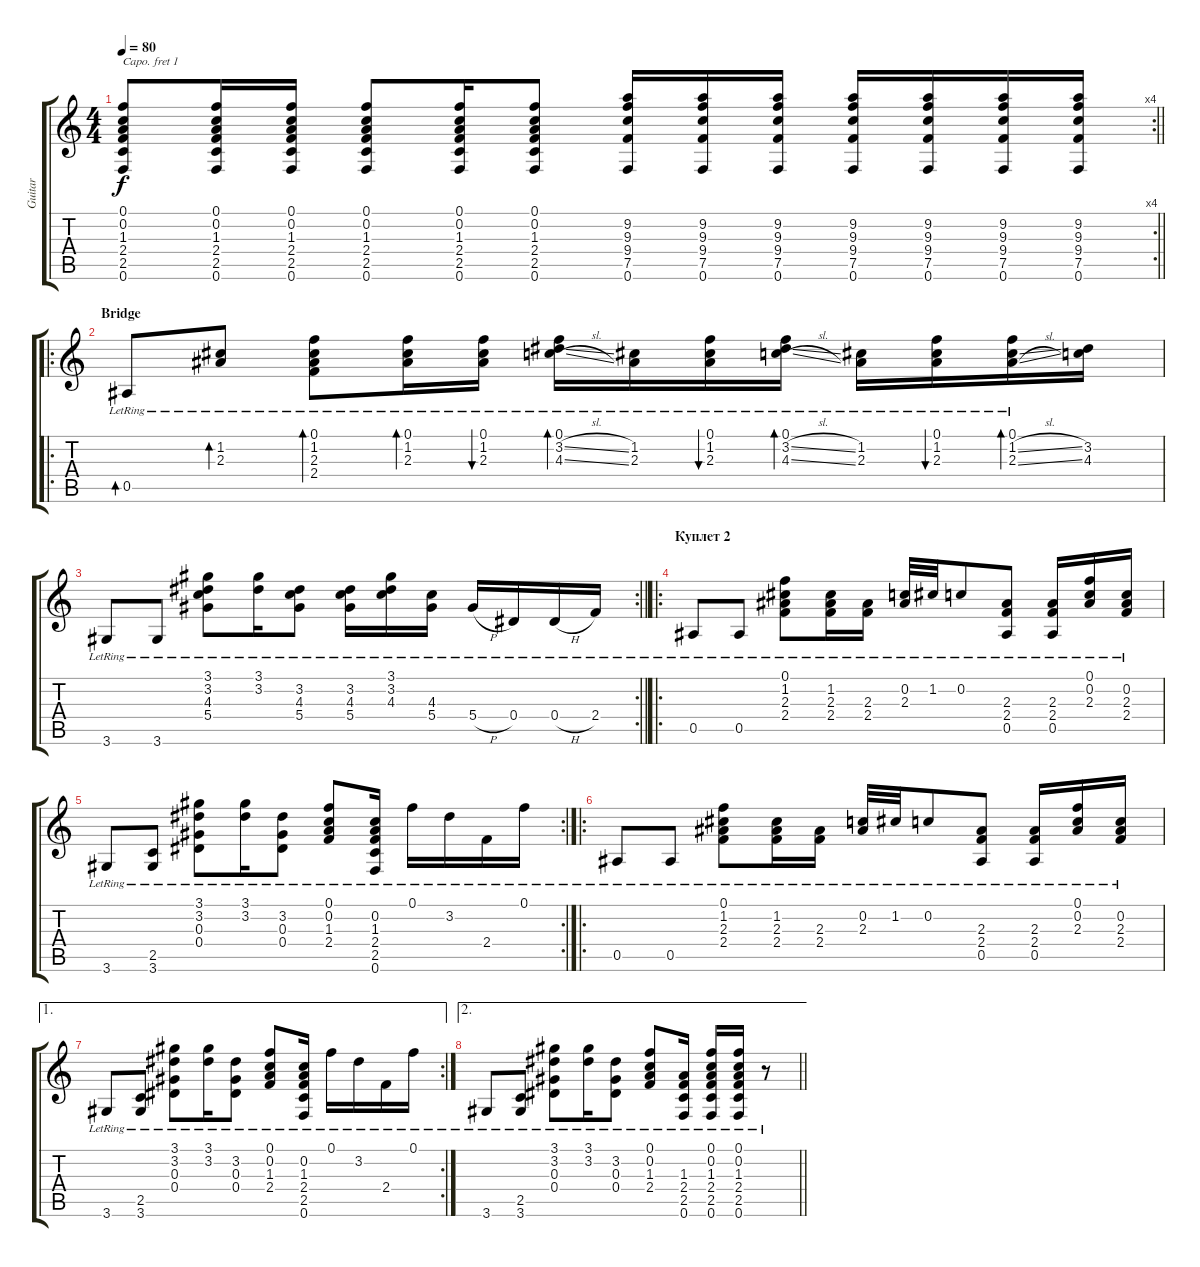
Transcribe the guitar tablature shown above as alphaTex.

\track ("Guitar" "Guitar") {instrument acousticguitarsteel}
\staff {score tabs}
\capo 1
\tuning (E4 B3 G3 D3 A2 E2) {hide}
\rc 4
\ts (4 4)
\tempo 80
\clef g2
\barLineRight lightlight
\ks c
(0.1 0.2 1.3 2.4 2.5 0.6).8{dy f} (0.1 0.2 1.3 2.4 2.5 0.6).16 (0.1 0.2 1.3 2.4 2.5 0.6).16 (0.1 0.2 1.3 2.4 2.5 0.6).8 (0.1 0.2 1.3 2.4 2.5 0.6).16 (0.1 0.2 1.3 2.4 2.5 0.6).8 (9.2 9.3 9.4 7.5 0.6).16 (9.2 9.3 9.4 7.5 0.6).16 (9.2 9.3 9.4 7.5 0.6).16 (9.2 9.3 9.4 7.5 0.6).16 (9.2 9.3 9.4 7.5 0.6).16 (9.2 9.3 9.4 7.5 0.6).16 (9.2 9.3 9.4 7.5 0.6).16 |
\ro
\section ("" "Bridge")
0.5{lr}.8{bd 30} (1.2{lr} 2.3{lr}).8{bd 30} (0.1{lr} 1.2{lr} 2.3{lr} 2.4{lr}).8{bd 30} (0.1{lr} 1.2{lr} 2.3{lr}).16{bd 30} (0.1{lr} 1.2{lr} 2.3{lr}).16{bu 30} (0.1{lr} 3.2{sl lr} 4.3{sl lr}).16{bd 30} (1.2{lr} 2.3{lr}).16 (0.1{lr} 1.2{lr} 2.3{lr}).16{bu 30} (0.1{lr} 3.2{sl lr} 4.3{sl lr}).16{bd 30} (1.2{lr} 2.3{lr}).16 (0.1{lr} 1.2{lr} 2.3{lr}).16{bu 30} (0.1 1.2{sl lr} 2.3{sl lr}).16{bd 30} (3.2 4.3).16 |
\rc 2
\barLineRight lightlight
3.6{lr}.8 3.6{lr}.8 (3.1{lr} 3.2{lr} 4.3{lr} 5.4{lr}).8 (3.1{lr} 3.2{lr}).16 (3.2{lr} 4.3{lr} 5.4{lr}).8 (3.2{lr} 4.3{lr} 5.4{lr}).16 (3.1{lr} 3.2{lr} 4.3{lr}).16 (4.3{lr} 5.4{lr}).16 5.4{h lr}.16 0.4{lr}.16 0.4{h lr}.16 2.4{lr}.16 |
\ro
\section ("" "Куплет 2")
0.5{lr}.8 0.5{lr}.8 (0.1{lr} 1.2{lr} 2.3{lr} 2.4{lr}).8 (1.2{lr} 2.3{lr} 2.4{lr}).16 (2.3{lr} 2.4{lr}).16 (0.2{lr} 2.3{lr}).32 1.2{lr}.32 0.2{lr}.8 (2.3{lr} 2.4{lr} 0.5{lr}).8 (2.3{lr} 2.4{lr} 0.5{lr}).16 (0.1{lr} 0.2{lr} 2.3{lr}).16 (0.2{lr} 2.3{lr} 2.4{lr}).16 |
\rc 2
3.6{lr}.8 (2.5{lr} 3.6{lr}).8 (3.1{lr} 3.2{lr} 0.3{lr} 0.4{lr}).8 (3.1{lr} 3.2{lr}).16 (3.2{lr} 0.3{lr} 0.4{lr}).8 (0.1{lr} 0.2{lr} 1.3{lr} 2.4{lr}).8 (0.2{lr} 1.3{lr} 2.4{lr} 2.5{lr} 0.6{lr}).16 0.1{lr}.16 3.2{lr}.16 2.4{lr}.16 0.1{lr}.16 |
\ro
0.5{lr}.8 0.5{lr}.8 (0.1{lr} 1.2{lr} 2.3{lr} 2.4{lr}).8 (1.2{lr} 2.3{lr} 2.4{lr}).16 (2.3{lr} 2.4{lr}).16 (0.2{lr} 2.3{lr}).32 1.2{lr}.32 0.2{lr}.8 (2.3{lr} 2.4{lr} 0.5{lr}).8 (2.3{lr} 2.4{lr} 0.5{lr}).16 (0.1{lr} 0.2{lr} 2.3{lr}).16 (0.2{lr} 2.3{lr} 2.4{lr}).16 |
\ae 1
\rc 2
3.6{lr}.8 (2.5{lr} 3.6{lr}).8 (3.1{lr} 3.2{lr} 0.3{lr} 0.4{lr}).8 (3.1{lr} 3.2{lr}).16 (3.2{lr} 0.3{lr} 0.4{lr}).8 (0.1{lr} 0.2{lr} 1.3{lr} 2.4{lr}).8 (0.2{lr} 1.3{lr} 2.4{lr} 2.5{lr} 0.6{lr}).16 0.1{lr}.16 3.2{lr}.16 2.4{lr}.16 0.1{lr}.16 |
\ae 2
\barLineRight lightlight
3.6{lr}.8 (2.5{lr} 3.6{lr}).8 (3.1{lr} 3.2{lr} 0.3{lr} 0.4{lr}).8 (3.1{lr} 3.2{lr}).16 (3.2{lr} 0.3{lr} 0.4{lr}).8 (0.1{lr} 0.2{lr} 1.3{lr} 2.4{lr}).8 (1.3{lr} 2.4{lr} 2.5{lr} 0.6{lr}).16 (0.1{lr} 0.2{lr} 1.3{lr} 2.4{lr} 2.5{lr} 0.6{lr}).16 (0.1{lr} 0.2{lr} 1.3{lr} 2.4{lr} 2.5{lr} 0.6{lr}).16 r.8
